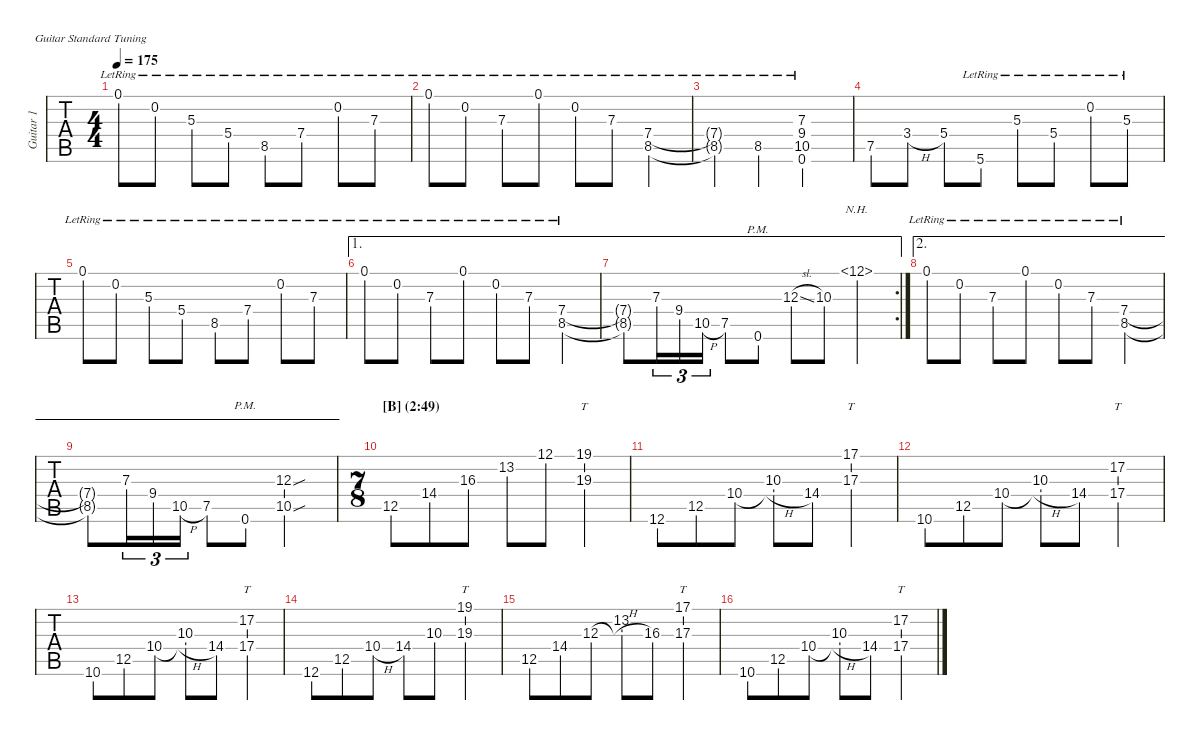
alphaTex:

\defaultSystemsLayout 4
\hideDynamics
\bracketExtendMode nobrackets
\multiTrackTrackNamePolicy allsystems
\firstSystemTrackNameMode fullname
\otherSystemsTrackNameMode fullname
\otherSystemsTrackNameOrientation horizontal
\track ("Guitar 1" "Guitar 1") {instrument overdrivenguitar}
\staff {tabs}
\tuning (E4 B3 G3 D3 A2 E2)
\ts (4 4)
\scale
0.979243
\tempo 175
\accidentals auto
\clef g2
\ottava regular
\simile none
\ks c
0.1{lr}.8{dy mf} 0.2{lr}.8 5.3{lr}.8 5.4{lr}.8 8.5{lr}.8 7.4{lr}.8 0.2{lr}.8 7.3{lr}.8 |
\scale
0.990287 0.1{lr}.8 0.2{lr}.8 7.3{lr}.8 0.1{lr}.8 0.2{lr}.8 7.3{lr}.8 (8.5{lr} 7.4{lr}).4 |
\scale
0.963625 (8.5{lr t} 7.4{lr t}).4 8.5{lr}.4 (9.4{lr} 10.5{lr} 0.6{lr} 7.3{lr}).2 |
\beaming (8 2 2 2 2)
\scale
1.00163 7.5.8 3.4{h}.8 5.4.8 5.6{lr}.8 5.3{lr}.8 5.4{lr}.8 0.2{lr}.8 5.3{lr}.8 |
\scale
0.999539 0.1{lr}.8 0.2{lr}.8 5.3{lr}.8 5.4{lr}.8 8.5{lr}.8 7.4{lr}.8 0.2{lr}.8 7.3{lr}.8 |
\ae 1
\scale
0.998834 0.1{lr}.8 0.2{lr}.8 7.3{lr}.8 0.1{lr}.8 0.2{lr}.8 7.3{lr}.8 (8.5{lr} 7.4{lr}).4 |
\ae 1
\rc 2
\scale
1.04651 (8.5{t} 7.4{t}).8{beam merge} 7.3.16{tu (3 2)} 9.4.16{tu (3 2)} 10.5{h}.16{tu (3 2)} 7.5.8 0.6{pm}.8 12.3{sl}.8 10.3.8 12.1{nh}.4 |
\ae 2
\scale
0.956458 0.1{lr}.8 0.2{lr}.8 7.3{lr}.8 0.1{lr}.8 0.2{lr}.8 7.3{lr}.8 (8.5{lr} 7.4{lr}).4 |
\ae 2
\scale
0.997034 (8.5{t} 7.4{t}).8{beam merge} 7.3.16{tu (3 2)} 9.4.16{tu (3 2)} 10.5{h}.16{tu (3 2)} 7.5.8 0.6{pm}.8 (12.3{sou} 10.5{sou}).2 |
\ts (7 8)
\beaming (8 3 2 2)
\section ("B" "(2:49)")
\scale
1.05988 12.5.8 14.4.8 16.3.8 13.2.8 12.1.8 (19.3{st} 19.1{st}).4{tt} |
\scale
0.985374 12.6.8 12.5.8 10.4.8 (10.3 10.4{h t}).8 14.4.8 (17.1{st} 17.3{st}).4{tt} |
\scale
0.990707 10.6.8 12.5.8 10.4.8 (10.3 10.4{h t}).8 14.4.8 (17.2{st} 17.4{st}).4{tt} |
\scale
0.964044 10.6.8 12.5.8 10.4.8 (10.3 10.4{h t}).8 14.4.8 (17.2{st} 17.4{st}).4{tt} |
\scale
1.06468 12.6.8 12.5.8 10.4{h}.8 14.4.8 10.3.8 (19.3{st} 19.1{st}).4{tt} |
\scale
0.978438 12.5.8 14.4.8 12.3.8 (13.2 12.3{h t}).8 16.3.8 (17.1{st} 17.3{st}).4{tt} |
\scale
0.978438 10.6.8 12.5.8 10.4.8 (10.3 10.4{h t}).8 14.4.8 (17.2{st} 17.4{st}).4{tt}
